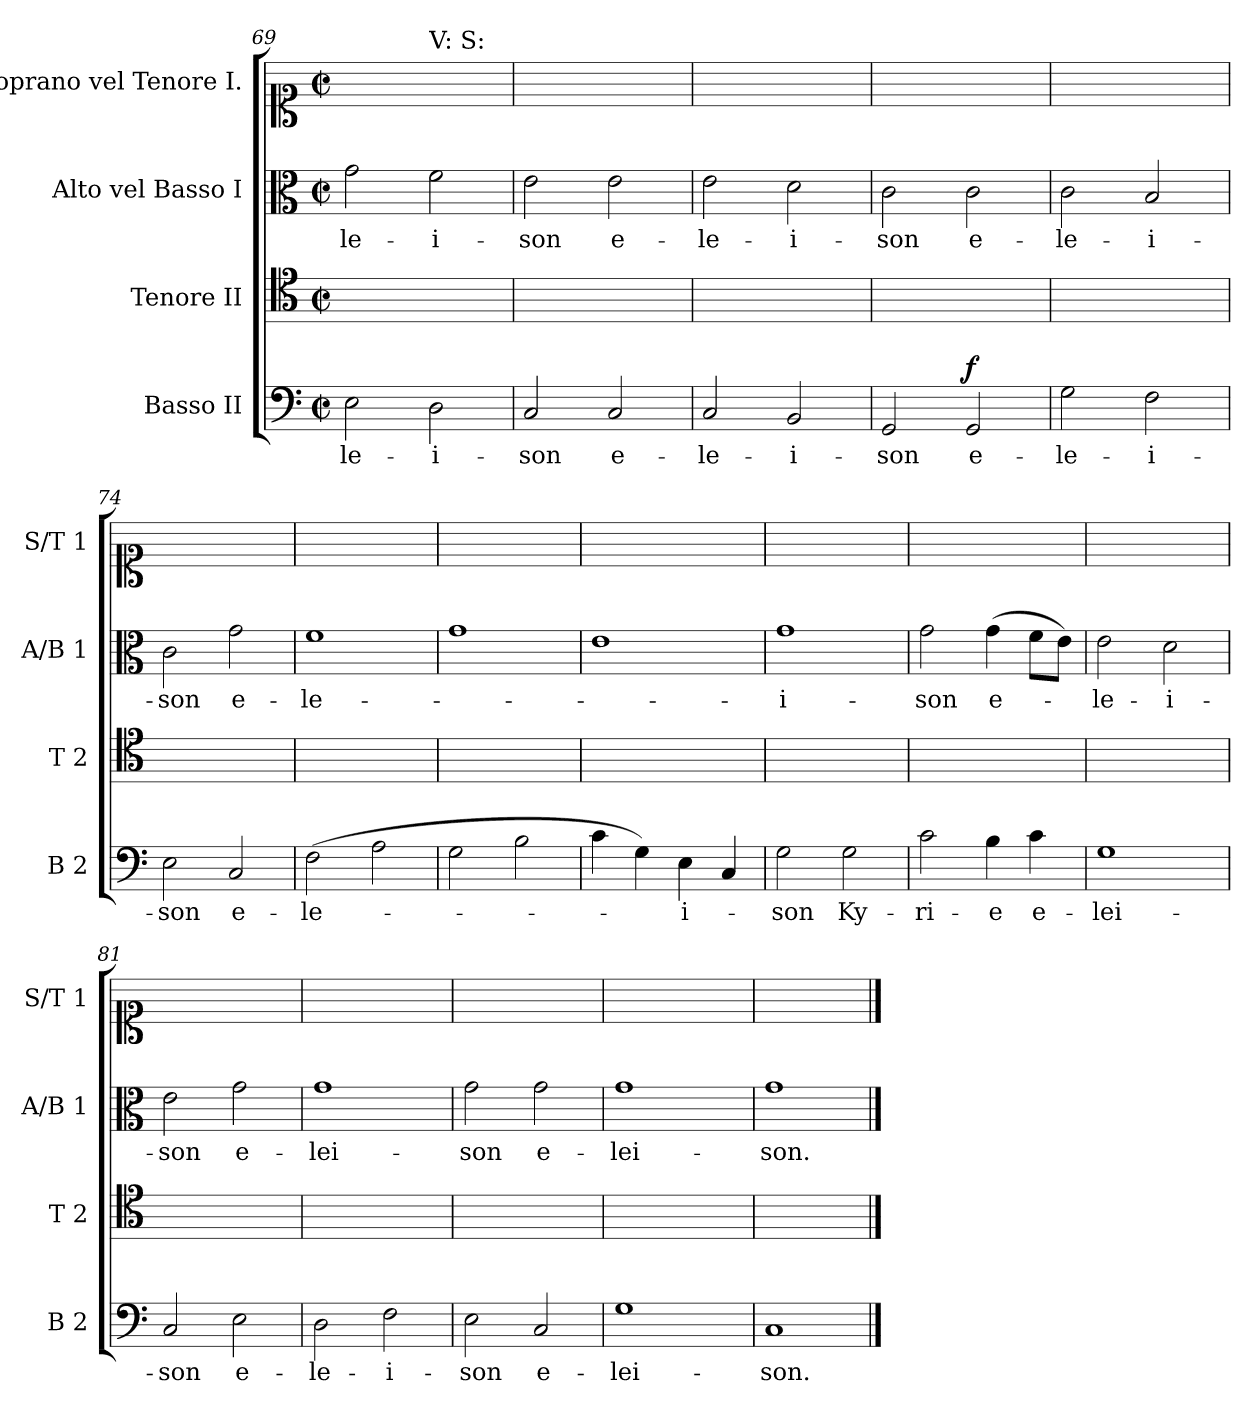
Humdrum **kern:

**kern	**text	**dynam	**kern	**text	**kern	**text	**kern	**text
*part4	*part4	*part4	*part3	*part3	*part2	*part2	*part1	*part1
*staff4	*staff4	*staff4	*staff3	*staff3	*staff2	*staff2	*staff1	*staff1
*I"Basso II	*	*	*I"Tenore II	*	*I"Alto vel Basso I	*	*I"Soprano vel Tenore I.	*
*I'B 2	*	*	*I'T 2	*	*I'A/B 1	*	*I'S/T 1	*
*clefF4	*	*	*clefC4	*	*clefC3	*	*clefC1	*
*k[]	*	*	*k[]	*	*k[]	*	*k[]	*
*M2/2	*	*	*M2/2	*	*M2/2	*	*M2/2	*
*met(c|)	*	*	*met(c|)	*	*met(c|)	*	*met(c|)	*
=69	=69	=69	=69	=69	=69	=69	=69	=69
2E\	-le-	.	2e\yy	-le-	2g\	-le-	2ee\yy	-le-
!	!	!	!	!	!	!	!LO:TX:a:t=V&colon; S&colon;	!
2D\	-i-	.	2d\yy	-i-	2f\	-i-	2dd\yy	-i,-
=70	=70	=70	=70	=70	=70	=70	=70	=70
2C/	-son	.	2c\yy	-son	2e\	-son	2cc\yy	-son
2C/	e-	.	2G/yy	e-	2e\	e-	2cc\yy	e-
=71	=71	=71	=71	=71	=71	=71	=71	=71
2C/	-le-	.	2g\yy	-le-	2e\	-le-	2cc\yy	-le-
2BB/	-i-	.	2f\yy	-i-	2d\	-i-	2b\yy	-i-
=72	=72	=72	=72	=72	=72	=72	=72	=72
2GG/	-son	.	2e\yy	-son	2c\	-son	2g\yy	-son
!	!	!LO:DY:b	!	!	!	!	!	!
2GG/	e-	f.	2e\yy	e-	2c\	e-	2g\yy	e-
=73	=73	=73	=73	=73	=73	=73	=73	=73
2G\	-le-	.	2e\yy	-le-	2c\	-le-	1gyy	-lei-
2F\	-i-	.	2d\yy	-i-	2B/	-i-	.	.
=74	=74	=74	=74	=74	=74	=74	=74	=74
2E\	-son	.	2e\yy	-son	2c\	-son	2g\yy	-son
2C/	e-	.	2c\yy	e-	2g\	e-	2g\yy	e-
=75	=75	=75	=75	=75	=75	=75	=75	=75
(2F\	-le-	.	1cyy	-le-	1f	-le-	1ayy	-le-
2A\	.	.	.	.	.	.	.	.
=76	=76	=76	=76	=76	=76	=76	=76	=76
2G\	.	.	1dyy	.	1g	.	1byy	.
2B\	.	.	.	.	.	.	.	.
=77	=77	=77	=77	=77	=77	=77	=77	=77
4c\	.	.	1Gyy	i-	1e	.	1ccyy	.
4G\)	.	.	.	.	.	.	.	.
4E\	-i-	.	.	.	.	.	.	.
4C/	.	.	.	.	.	.	.	.
=78	=78	=78	=78	=78	=78	=78	=78	=78
2G\	-son	.	2B\yy	-son	1g	-i-	1ddyy	-i-
2G\	Ky-	.	2B\yy	e-	.	.	.	.
=79	=79	=79	=79	=79	=79	=79	=79	=79
2c\	-ri-	.	1Gyy	-le-	2g\	-son	2ee\yy	-son
4B\	-e	.	.	.	(4g\	e-	(4dd\yy	e-
4c\	e-	.	.	.	8f\L	.	4cc\yy)	.
.	.	.	.	.	8e\J)	.	.	.
=80	=80	=80	=80	=80	=80	=80	=80	=80
1G	-lei-	.	1Gyy	-i-	2e\	-le-	2cc\yy	-le-
.	.	.	.	.	2d\	-i-	2b\yy	-i-
=81	=81	=81	=81	=81	=81	=81	=81	=81
2C/	-son	.	2G/yy	-son	2e\	-son	2cc\yy	-son
2E\	e-	.	2c\yy	e-	2g\	e-	2ee\yy	e-
=82	=82	=82	=82	=82	=82	=82	=82	=82
2D\	-le-	.	2B\yy	-le-	1g	-lei-	2dd\yy	-le-
2F\	-i-	.	2d\yy	-i-	.	.	2ff\yy	-i-
=83	=83	=83	=83	=83	=83	=83	=83	=83
2E\	-son	.	2c\yy	-son	2g\	-son	2ee\yy	-son
2C/	e-	.	2c\yy	e-	2g\	e-	2ee\yy	e-
=84	=84	=84	=84	=84	=84	=84	=84	=84
1G	-lei-	.	2c\yy	-le-	1g	-lei-	1ddyy	-lei-
.	.	.	2B\yy	-i-	.	.	.	.
=85	=85	=85	=85	=85	=85	=85	=85	=85
1C	-son.	.	1cyy	-son.	1g	-son.	1eeyy	-son.
==	==	==	==	==	==	==	==	==
*-	*-	*-	*-	*-	*-	*-	*-	*-
